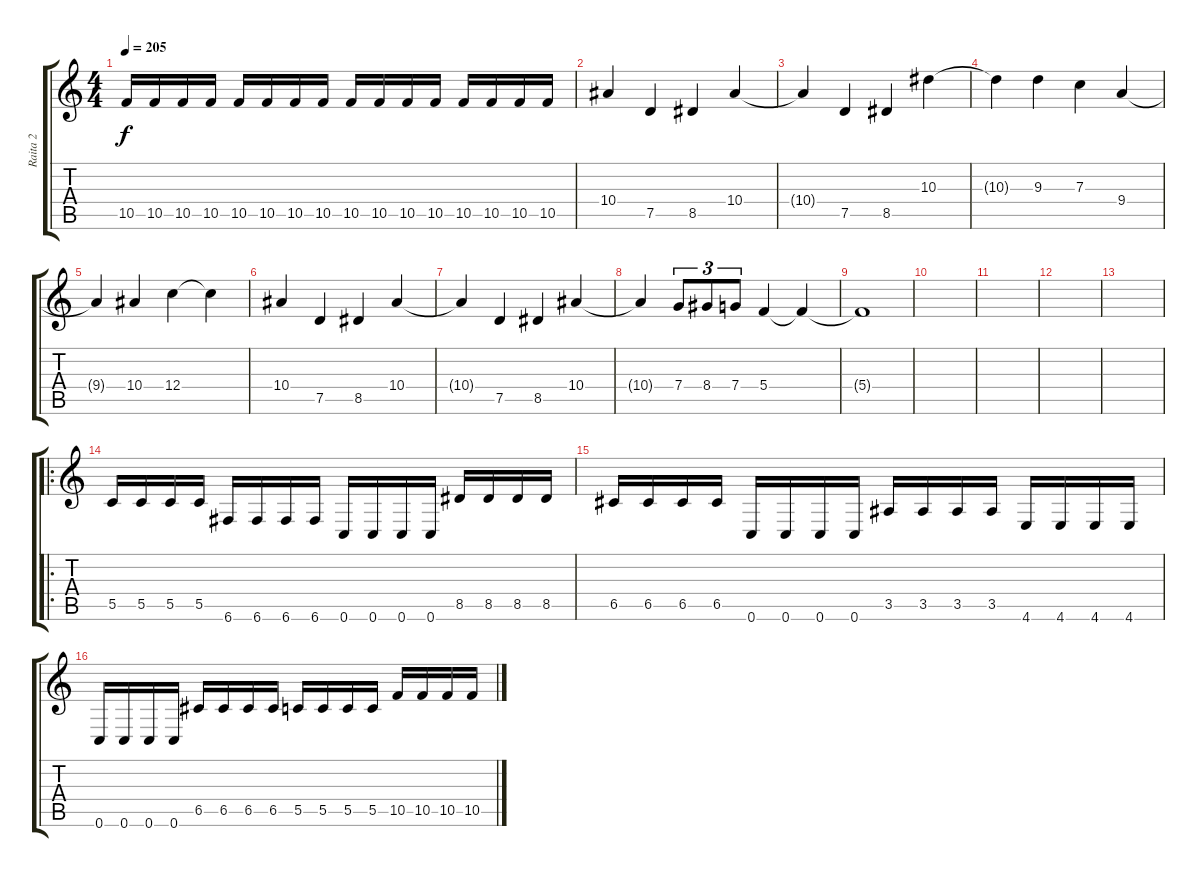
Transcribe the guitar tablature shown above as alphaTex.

\track ("Raita 2" "Raita 2") {instrument distortionguitar}
\staff {score tabs}
\tuning (D4 A3 F3 C3 G2 C2) {hide}
\ts (4 4)
\tempo 205
\clef g2
\ks c
10.5.16{dy f} 10.5.16 10.5.16 10.5.16 10.5.16 10.5.16 10.5.16 10.5.16 10.5.16 10.5.16 10.5.16 10.5.16 10.5.16 10.5.16 10.5.16 10.5.16 |
10.4.4 7.5.4 8.5.4 10.4.4 |
10.4{t}.4 7.5.4 8.5.4 10.3.4 |
10.3{t}.4 9.3.4 7.3.4 9.4.4 |
9.4{t}.4 10.4.4 12.4.4 12.4{t}.4 |
10.4.4 7.5.4 8.5.4 10.4.4 |
10.4{t}.4 7.5.4 8.5.4 10.4.4 |
10.4{t}.4 7.4.8{tu (3 2)} 8.4.8{tu (3 2)} 7.4.8{tu (3 2)} 5.4.4 5.4{t}.4 |
5.4{t}.1 |
|
|
|
|
\ro
5.5.16 5.5.16 5.5.16 5.5.16 6.6.16 6.6.16 6.6.16 6.6.16 0.6.16 0.6.16 0.6.16 0.6.16 8.5.16 8.5.16 8.5.16 8.5.16 |
6.5.16 6.5.16 6.5.16 6.5.16 0.6.16 0.6.16 0.6.16 0.6.16 3.5.16 3.5.16 3.5.16 3.5.16 4.6.16 4.6.16 4.6.16 4.6.16 |
0.6.16 0.6.16 0.6.16 0.6.16 6.5.16 6.5.16 6.5.16 6.5.16 5.5.16 5.5.16 5.5.16 5.5.16 10.5.16 10.5.16 10.5.16 10.5.16
